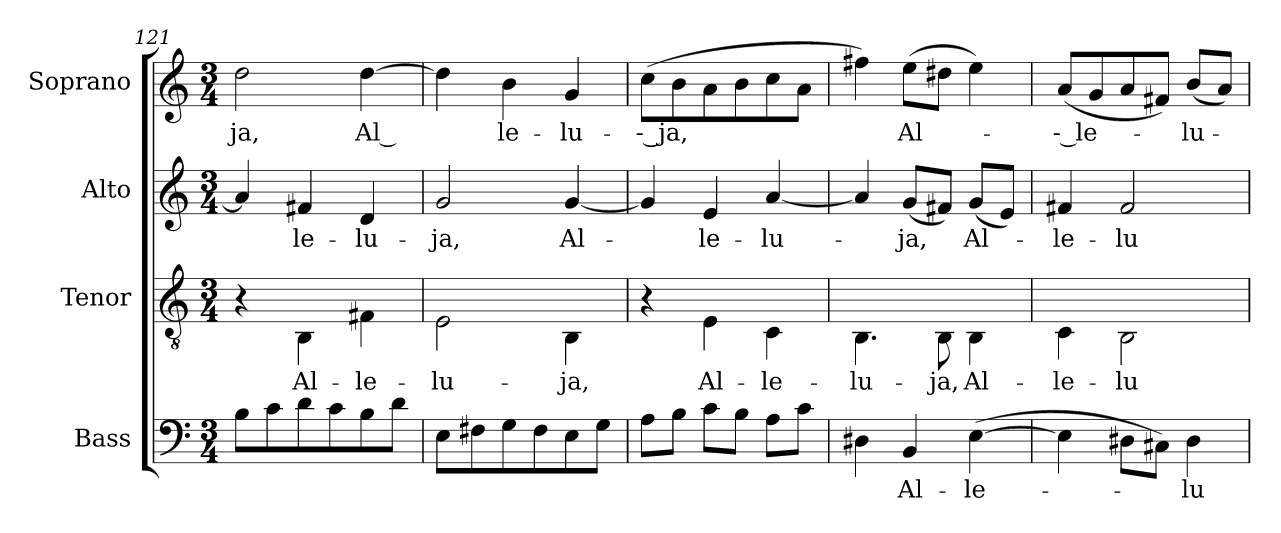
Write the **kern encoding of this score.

**kern	**text	**kern	**text	**kern	**text	**kern	**text
*part4	*part4	*part3	*part3	*part2	*part2	*part1	*part1
*staff4	*staff4	*staff3	*staff3	*staff2	*staff2	*staff1	*staff1
*I"Bass	*	*I"Tenor	*	*I"Alto	*	*I"Soprano	*
*I'B	*	*I'T	*	*I'A	*	*I'S	*
*clefF4	*	*clefGv2	*	*clefG2	*	*clefG2	*
*k[]	*	*k[]	*	*k[]	*	*k[]	*
*C:	*	*C:	*	*C:	*	*C:	*
*M3/4	*	*M3/4	*	*M3/4	*	*M3/4	*
=121	=121	=121	=121	=121	=121	=121	=121
!	!	!	!	!	!	!	!LO:LY:b:color=#000000
8Bi\L	.	4r	.	4ai/]	.	2ddi\	-ja,
8ci\	.	.	.	.	.	.	.
!	!	!	!LO:LY:b:color=#000000	!	!	!	!
!	!	!	!	!	!LO:LY:b:color=#000000	!	!
8di\	.	4BBi\	Al-	4f#Xi/	-le-	.	.
8ci\	.	.	.	.	.	.	.
!	!	!	!LO:LY:b:color=#000000	!	!	!	!
!	!	!	!	!	!LO:LY:b:color=#000000	!	!
!	!	!	!	!	!	!	!LO:LY:b:color=#000000
8Bi\	.	4F#Xi\	-le-	4di/	-lu-	[4ddi\	Al --
8di\J	.	.	.	.	.	.	.
=122	=122	=122	=122	=122	=122	=122	=122
!	!	!	!LO:LY:b:color=#000000	!	!	!	!
!	!	!	!	!	!LO:LY:b:color=#000000	!	!
8Ei\L	.	2Ei\	-lu-	2gi/	-ja,	4ddi\]	.
8F#Xi\	.	.	.	.	.	.	.
!	!	!	!	!	!	!	!LO:LY:b:color=#000000
8Gi\	.	.	.	.	.	4bi\	-le-
8F#i\	.	.	.	.	.	.	.
!	!	!	!LO:LY:b:color=#000000	!	!	!	!
!	!	!	!	!	!LO:LY:b:color=#000000	!	!
!	!	!	!	!	!	!	!LO:LY:b:color=#000000
8Ei\	.	4BBi\	-ja,	[4gi/	Al-	4gi/	-lu-
8Gi\J	.	.	.	.	.	.	.
!!LO:PB:g=z
=123	=123	=123	=123	=123	=123	=123	=123
!	!LO:LY:b:color=#000000	!	!	!	!	!	!
!	!	!	!	!	!LO:LY:b:color=#000000	!	!
!	!	!	!	!	!	!	!LO:LY:b:color=#000000
8Ai\L	.	4r	.	4gi/]	-­	(8cci\L	-- ja,
8Bi\J	.	.	.	.	.	8bi\	.
!	!	!	!LO:LY:b:color=#000000	!	!	!	!
!	!	!	!	!	!LO:LY:b:color=#000000	!	!
8ci\L	.	4Ei\	Al-	4ei/	le-	8ai\	.
8Bi\J	.	.	.	.	.	8bi\	.
!	!	!	!LO:LY:b:color=#000000	!	!	!	!
!	!	!	!	!	!LO:LY:b:color=#000000	!	!
8Ai\L	.	4Ci\	-le-	[4ai/	-lu-	8cci\	.
8ci\J	.	.	.	.	.	8ai\J	.
=124	=124	=124	=124	=124	=124	=124	=124
!	!	!	!LO:LY:b:color=#000000	!	!	!	!
4D#Xi\	.	4.BBi\	-lu-	4ai/]	.	4ff#Xi\)	.
!	!LO:LY:b:color=#000000	!	!	!	!	!	!
!	!	!	!	!	!LO:LY:b:color=#000000	!	!
!	!	!	!	!	!	!	!LO:LY:b:color=#000000
4BBi/	Al-	.	.	(8gi/L	-ja,	(8eei\L	Al-
!	!	!	!LO:LY:b:color=#000000	!	!	!	!
.	.	8BBi\	-ja,	8f#Xi/J)	.	8dd#Xi\J	.
!	!LO:LY:b:color=#000000	!	!	!	!	!	!
!	!	!	!LO:LY:b:color=#000000	!	!	!	!
!	!	!	!	!	!LO:LY:b:color=#000000	!	!
([4Ei\	-le-	4BBi\	Al-	(8gi/L	Al-	4eei\)	.
.	.	.	.	8ei/J)	.	.	.
=125	=125	=125	=125	=125	=125	=125	=125
!	!	!	!LO:LY:b:color=#000000	!	!	!	!
!	!	!	!	!	!LO:LY:b:color=#000000	!	!
!	!	!	!	!	!	!	!LO:LY:b:color=#000000
4Ei\]	.	4Ci\	-le-	4f#Xi/	-le-	(8ai/L	-- le-
.	.	.	.	.	.	8gi/	.
!	!	!	!LO:LY:b:color=#000000	!	!	!	!
!	!	!	!	!	!LO:LY:b:color=#000000	!	!
8D#Xi\L	.	2BBi\	-lu-	2f#i/	-lu-	8ai/	.
8C#Xi\J)	.	.	.	.	.	8f#Xi/J)	.
!	!LO:LY:b:color=#000000	!	!	!	!	!	!
!	!	!	!	!	!	!	!LO:LY:b:color=#000000
4D#i\	-lu-	.	.	.	.	(8bi/L	-lu-
.	.	.	.	.	.	8ai/J)	.
=	=	=	=	=	=	=	=
*-	*-	*-	*-	*-	*-	*-	*-
